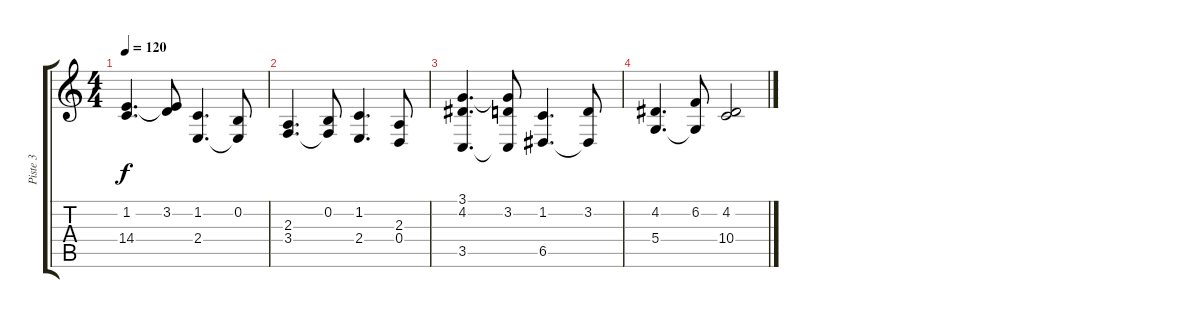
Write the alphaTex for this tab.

\track ("Piste 3" "Piste 3") {instrument pad4choir}
\staff {score tabs}
\tuning (E4 B3 G3 D3 A2 E2) {hide}
\ts (4 4)
\tempo 120
\clef g2
\ks c
(1.2 14.4).4{d dy f} (3.2 14.4{t}).8 (1.2 2.4).4{d} (0.2 2.4{t}).8 |
(2.3 3.4).4{d} (0.2 3.4{t}).8 (1.2 2.4).4{d} (2.3 0.4).8 |
(3.1 4.2 3.5).4{d} (3.1{t} 3.2 3.5{t}).8 (1.2 6.5).4{d} (3.2 6.5{t}).8 |
(4.2 5.4).4{d} (6.2 5.4{t}).8 (4.2 10.4).2
